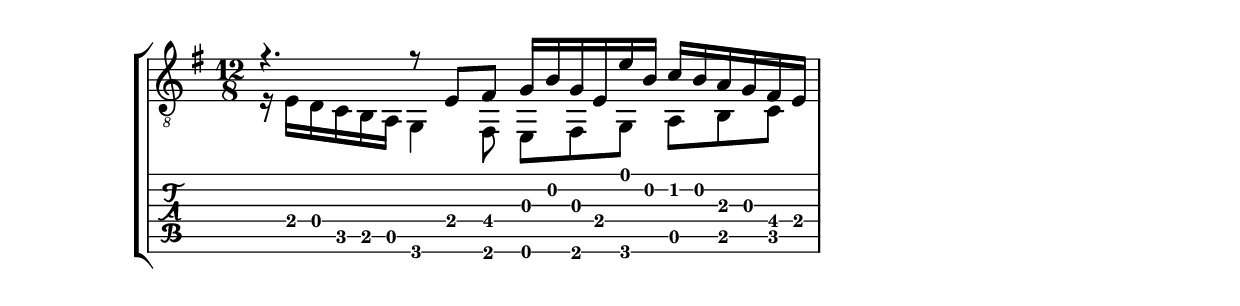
%% Do not edit this file; it is auto-generated from LSR http://lsr.dsi.unimi.it
%% This file is in the public domain.
\version "2.11.53"

\header {
  lsrtags = "fretted-strings"

  texidoc = "
Polyphony is created the same way in a @code{TabStaff} as in a regular
staff.

"
  doctitle = "Polyphony in tablature"
} % begin verbatim
upper = \relative c' {
  \time 12/8
  \key e \minor
  \voiceOne
  r4. r8 e, fis g16 b g e e' b c b a g fis e
}

lower = \relative c {
  \key e \minor
  \voiceTwo
  r16 e d c b a g4 fis8 e fis g a b c
}

\score {
  <<
    \new StaffGroup = "tab with traditional" <<
      \new Staff = "guitar traditional" <<
        \clef "treble_8"
        \context Voice = "upper" \upper
        \context Voice = "lower" \lower
      >>
      \new TabStaff = "guitar tab" <<
        \context TabVoice = "upper" \upper
        \context TabVoice = "lower" \lower
      >>
    >>
  >>
}
